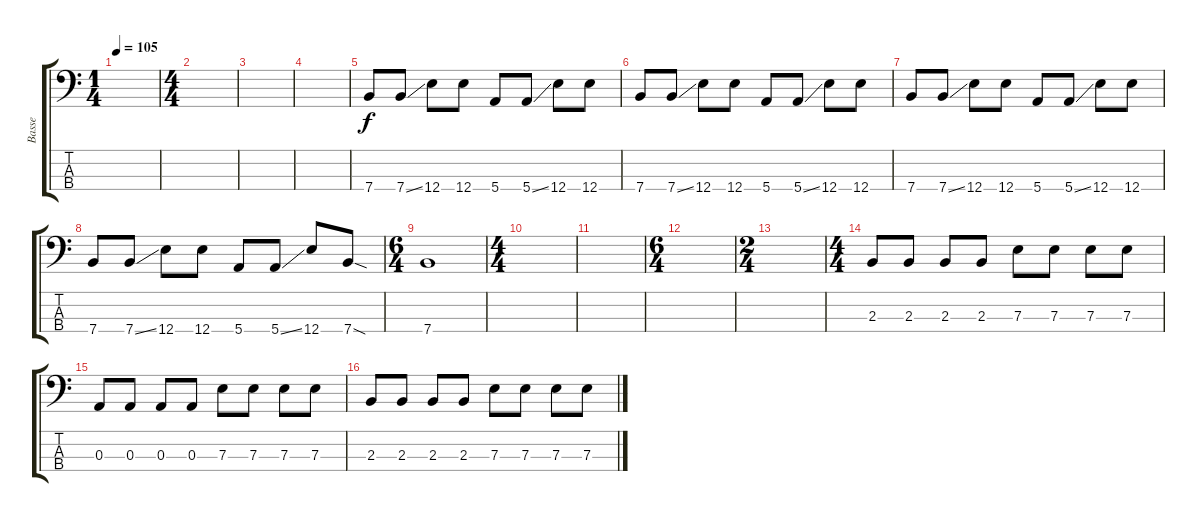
\track ("Basse" "Basse") {instrument electricbassfinger}
\staff {score tabs}
\tuning (G2 D2 A1 E1) {hide}
\ts (1 4)
\tempo 105
\clef f4
\ks c
|
\ts (4 4)
|
|
|
7.4.8 7.4{ss}.8 12.4.8 12.4.8 5.4.8 5.4{ss}.8 12.4.8 12.4.8 |
7.4.8 7.4{ss}.8 12.4.8 12.4.8 5.4.8 5.4{ss}.8 12.4.8 12.4.8 |
7.4.8 7.4{ss}.8 12.4.8 12.4.8 5.4.8 5.4{ss}.8 12.4.8 12.4.8 |
7.4.8 7.4{ss}.8 12.4.8 12.4.8 5.4.8 5.4{ss}.8 12.4.8 7.4{sod}.8 |
\ts (6 4)
7.4.1 |
\ts (4 4)
|
|
\ts (6 4)
|
\ts (2 4)
|
\ts (4 4)
2.3.8 2.3.8 2.3.8 2.3.8 7.3.8 7.3.8 7.3.8 7.3.8 |
0.3.8 0.3.8 0.3.8 0.3.8 7.3.8 7.3.8 7.3.8 7.3.8 |
2.3.8 2.3.8 2.3.8 2.3.8 7.3.8 7.3.8 7.3.8 7.3.8
